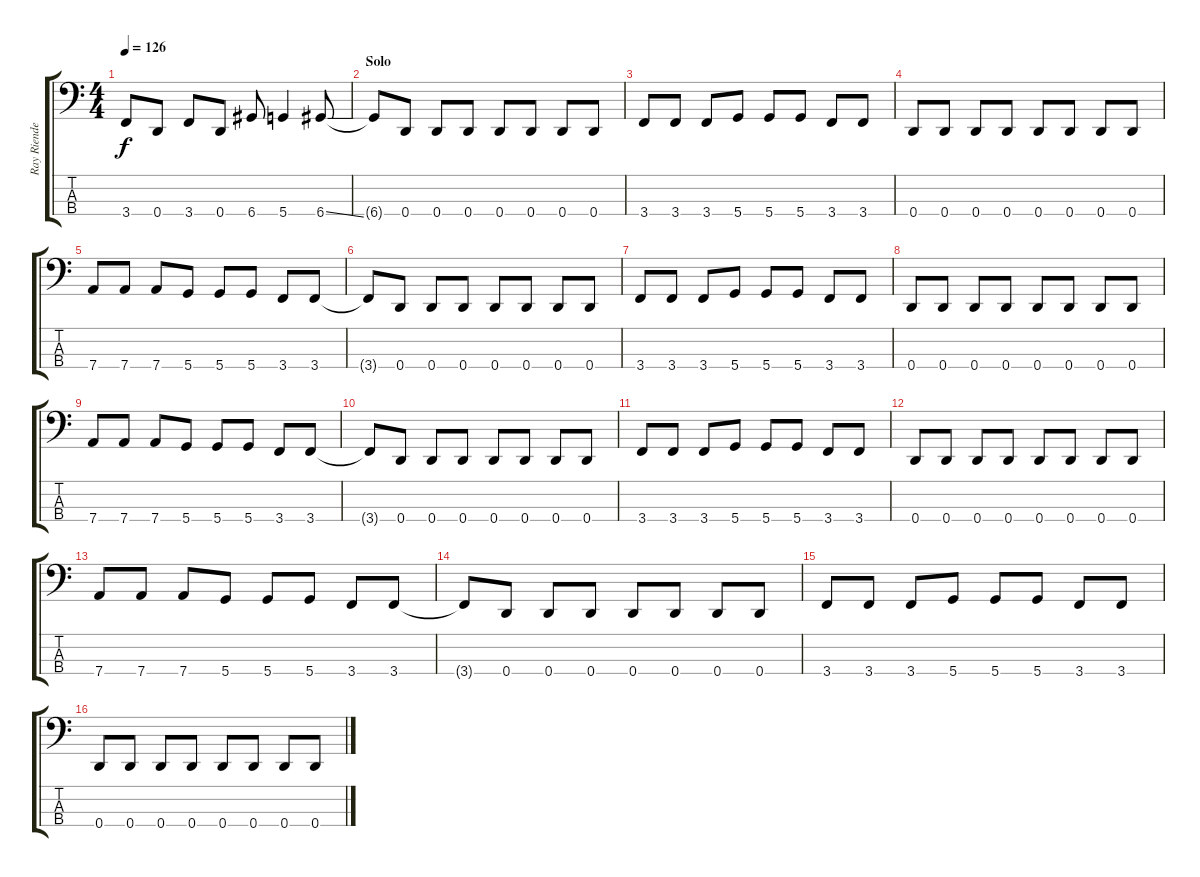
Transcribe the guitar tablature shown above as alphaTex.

\track ("Ray Riendeau" "Ray Riende") {instrument electricbassfinger}
\staff {score tabs}
\tuning (G2 D2 A1 D1) {hide}
\ts (4 4)
\tempo 126
\clef f4
\ks c
3.4.8{dy f} 0.4.8 3.4.8 0.4.8 6.4.8 5.4.4 6.4{ss}.8 |
\section ("" "Solo")
6.4{t}.8 0.4.8 0.4.8 0.4.8 0.4.8 0.4.8 0.4.8 0.4.8 |
3.4.8 3.4.8 3.4.8 5.4.8 5.4.8 5.4.8 3.4.8 3.4.8 |
0.4.8 0.4.8 0.4.8 0.4.8 0.4.8 0.4.8 0.4.8 0.4.8 |
7.4.8 7.4.8 7.4.8 5.4.8 5.4.8 5.4.8 3.4.8 3.4.8 |
3.4{t}.8 0.4.8 0.4.8 0.4.8 0.4.8 0.4.8 0.4.8 0.4.8 |
3.4.8 3.4.8 3.4.8 5.4.8 5.4.8 5.4.8 3.4.8 3.4.8 |
0.4.8 0.4.8 0.4.8 0.4.8 0.4.8 0.4.8 0.4.8 0.4.8 |
7.4.8 7.4.8 7.4.8 5.4.8 5.4.8 5.4.8 3.4.8 3.4.8 |
3.4{t}.8 0.4.8 0.4.8 0.4.8 0.4.8 0.4.8 0.4.8 0.4.8 |
3.4.8 3.4.8 3.4.8 5.4.8 5.4.8 5.4.8 3.4.8 3.4.8 |
0.4.8 0.4.8 0.4.8 0.4.8 0.4.8 0.4.8 0.4.8 0.4.8 |
7.4.8 7.4.8 7.4.8 5.4.8 5.4.8 5.4.8 3.4.8 3.4.8 |
3.4{t}.8 0.4.8 0.4.8 0.4.8 0.4.8 0.4.8 0.4.8 0.4.8 |
3.4.8 3.4.8 3.4.8 5.4.8 5.4.8 5.4.8 3.4.8 3.4.8 |
0.4.8 0.4.8 0.4.8 0.4.8 0.4.8 0.4.8 0.4.8 0.4.8
